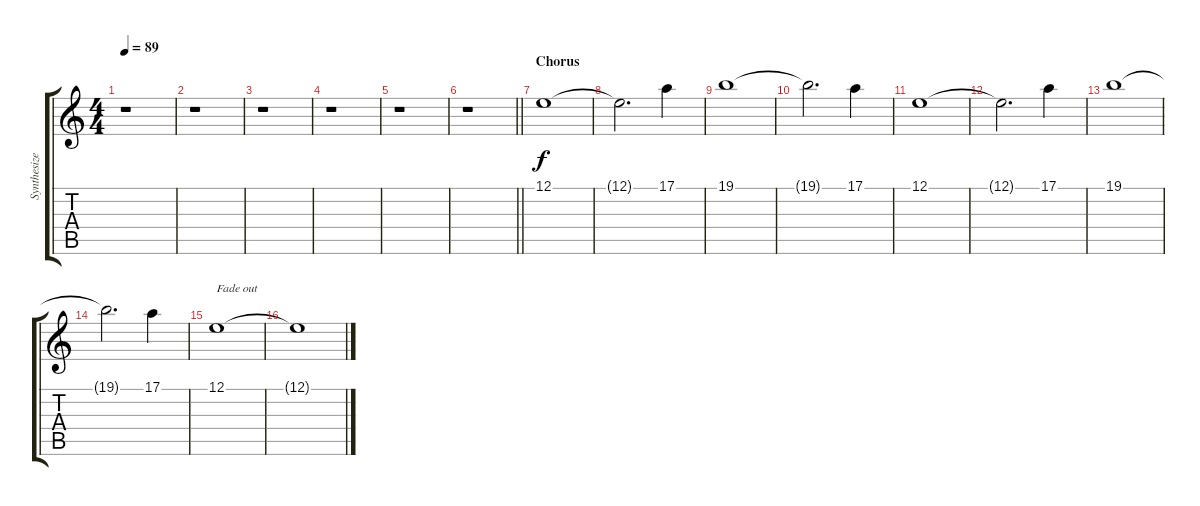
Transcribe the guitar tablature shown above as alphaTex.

\track ("Synthesizer" "Synthesize") {instrument stringensemble2}
\staff {score tabs}
\tuning (E4 B3 G3 D3 A2 E2) {hide}
\ts (4 4)
\tempo 89
\clef g2
\ks c
r.1{dy f} |
r.1 |
r.1 |
r.1 |
r.1 |
\barLineRight lightlight
r.1 |
\section ("" "Chorus")
12.1.1 |
12.1{t}.2{d} 17.1.4 |
19.1.1 |
19.1{t}.2{d} 17.1.4 |
12.1.1 |
12.1{t}.2{d} 17.1.4 |
19.1.1 |
19.1{t}.2{d} 17.1.4 |
12.1.1{txt "Fade out" volume 0} |
12.1{t}.1
